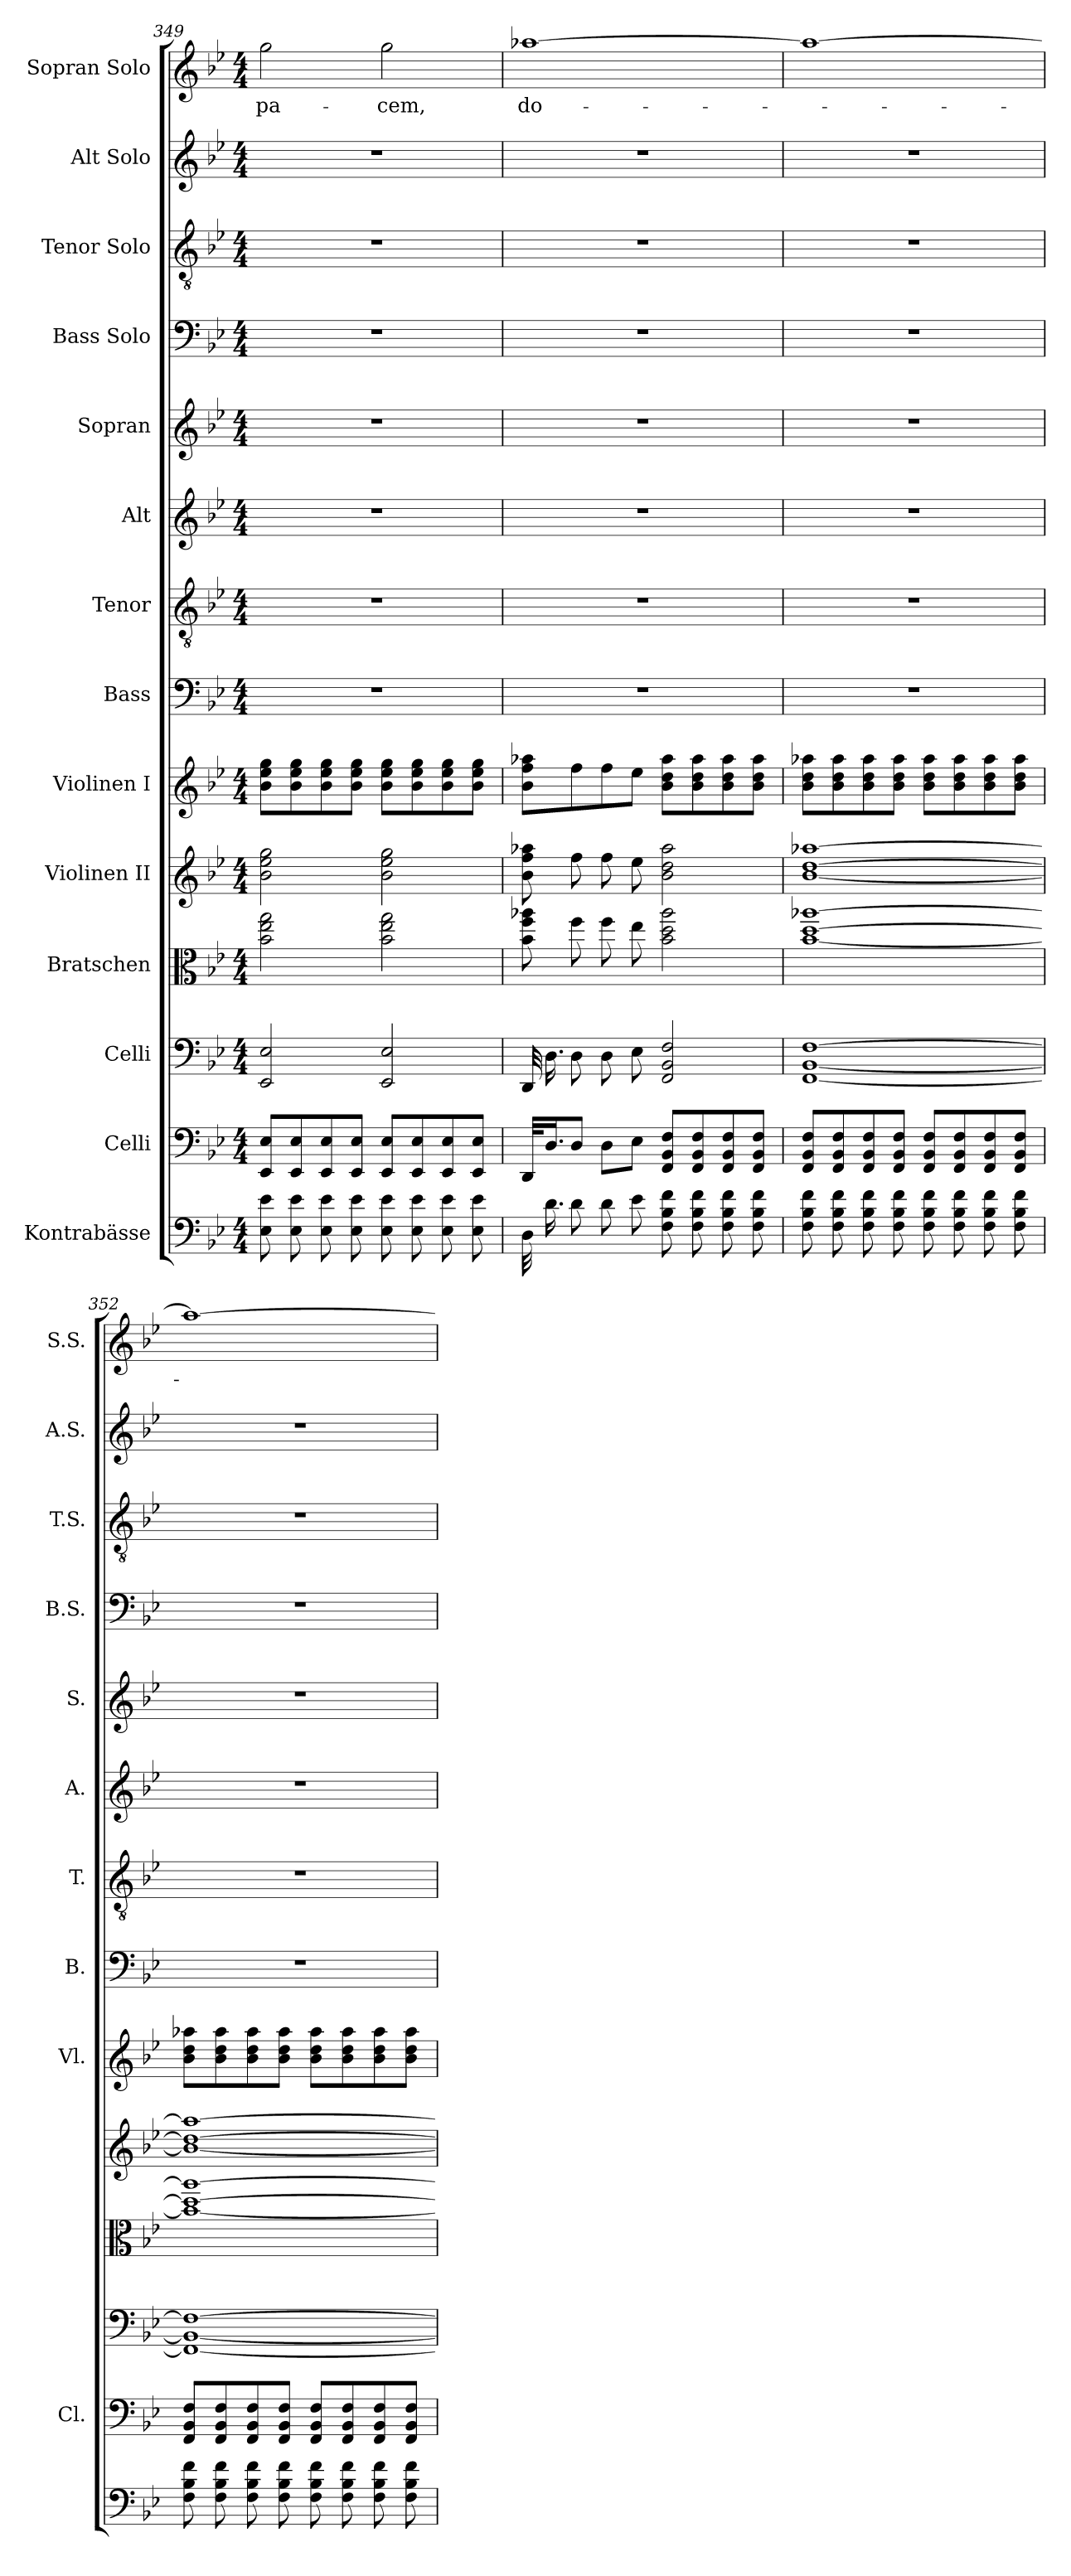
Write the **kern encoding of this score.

**kern	**kern	**kern	**kern	**kern	**kern	**kern	**kern	**kern	**kern	**kern	**kern	**kern	**kern	**text
*part14	*part13	*part12	*part11	*part10	*part9	*part8	*part7	*part6	*part5	*part4	*part3	*part2	*part1	*part1
*staff14	*staff13	*staff12	*staff11	*staff10	*staff9	*staff8	*staff7	*staff6	*staff5	*staff4	*staff3	*staff2	*staff1	*staff1
*I"Kontrabässe	*I"Celli	*I"Celli	*I"Bratschen	*I"Violinen II	*I"Violinen I	*I"Bass	*I"Tenor	*I"Alt	*I"Sopran	*I"Bass Solo	*I"Tenor Solo	*I"Alt Solo	*I"Sopran Solo	*
*	*I'Cl.	*	*	*	*I'Vl.	*I'B.	*I'T.	*I'A.	*I'S.	*I'B.S.	*I'T.S.	*I'A.S.	*I'S.S.	*
*clefF4	*clefF4	*clefF4	*clefC3	*clefG2	*clefG2	*clefF4	*clefGv2	*clefG2	*clefG2	*clefF4	*clefGv2	*clefG2	*clefG2	*
*ITrd7c12	*	*	*	*	*	*	*	*	*	*	*	*	*	*
*k[b-e-]	*k[b-e-]	*k[b-e-]	*k[b-e-]	*k[b-e-]	*k[b-e-]	*k[b-e-]	*k[b-e-]	*k[b-e-]	*k[b-e-]	*k[b-e-]	*k[b-e-]	*k[b-e-]	*k[b-e-]	*
*	*B-:	*B-:	*B-:	*B-:	*B-:	*B-:	*B-:	*B-:	*B-:	*B-:	*B-:	*B-:	*B-:	*
*M4/4	*M4/4	*M4/4	*M4/4	*M4/4	*M4/4	*M4/4	*M4/4	*M4/4	*M4/4	*M4/4	*M4/4	*M4/4	*M4/4	*
=349	=349	=349	=349	=349	=349	=349	=349	=349	=349	=349	=349	=349	=349	=349
!	!	!	!	!	!	!	!	!	!	!	!	!	!	!LO:LY:b
8EE-\ 8E-\	8EE-/ 8E-/L	2EE-/ 2E-/	2b-\ 2ee-\ 2gg\	2b-\ 2ee-\ 2gg\	8b-\ 8ee-\ 8gg\L	1r	1r	1r	1r	1r	1r	1r	2gg\	-pa-
8EE-\ 8E-\	8EE-/ 8E-/	.	.	.	8b-\ 8ee-\ 8gg\	.	.	.	.	.	.	.	.	.
8EE-\ 8E-\	8EE-/ 8E-/	.	.	.	8b-\ 8ee-\ 8gg\	.	.	.	.	.	.	.	.	.
8EE-\ 8E-\	8EE-/ 8E-/J	.	.	.	8b-\ 8ee-\ 8gg\J	.	.	.	.	.	.	.	.	.
!	!	!	!	!	!	!	!	!	!	!	!	!	!	!LO:LY:b
8EE-\ 8E-\	8EE-/ 8E-/L	2EE-/ 2E-/	2b-\ 2ee-\ 2gg\	2b-\ 2ee-\ 2gg\	8b-\ 8ee-\ 8gg\L	.	.	.	.	.	.	.	2gg\	cem,
8EE-\ 8E-\	8EE-/ 8E-/	.	.	.	8b-\ 8ee-\ 8gg\	.	.	.	.	.	.	.	.	.
8EE-\ 8E-\	8EE-/ 8E-/	.	.	.	8b-\ 8ee-\ 8gg\	.	.	.	.	.	.	.	.	.
8EE-\ 8E-\	8EE-/ 8E-/J	.	.	.	8b-\ 8ee-\ 8gg\J	.	.	.	.	.	.	.	.	.
!!LO:LB:g=z
=350	=350	=350	=350	=350	=350	=350	=350	=350	=350	=350	=350	=350	=350	=350
!	!	!	!	!	!	!	!	!	!	!	!	!	!	!LO:LY:b
32DD\	32DD/KLL	32DD/	8b-\ 8ff\ 8aa-X\	8b-\ 8ff\ 8aa-X\	8b-\ 8ff\ 8aa-X\L	1r	1r	1r	1r	1r	1r	1r	[1aa-X	-do-
16.D\	16.D/J	16.D\	.	.	.	.	.	.	.	.	.	.	.	.
8D\	8D/J	8D\	8ff\	8ff\	8ff\	.	.	.	.	.	.	.	.	.
8D\	8D\L	8D\	8ff\	8ff\	8ff\	.	.	.	.	.	.	.	.	.
8E-\	8E-\J	8E-\	8ee-\	8ee-\	8ee-\J	.	.	.	.	.	.	.	.	.
8FF\ 8BB-\ 8F\	8FF/ 8BB-/ 8F/L	2FF/ 2BB-/ 2F/	2b-\ 2dd\ 2aa-\	2b-\ 2dd\ 2aa-\	8b-\ 8dd\ 8aa-\L	.	.	.	.	.	.	.	.	.
8FF\ 8BB-\ 8F\	8FF/ 8BB-/ 8F/	.	.	.	8b-\ 8dd\ 8aa-\	.	.	.	.	.	.	.	.	.
8FF\ 8BB-\ 8F\	8FF/ 8BB-/ 8F/	.	.	.	8b-\ 8dd\ 8aa-\	.	.	.	.	.	.	.	.	.
8FF\ 8BB-\ 8F\	8FF/ 8BB-/ 8F/J	.	.	.	8b-\ 8dd\ 8aa-\J	.	.	.	.	.	.	.	.	.
=351	=351	=351	=351	=351	=351	=351	=351	=351	=351	=351	=351	=351	=351	=351
8FF\ 8BB-\ 8F\	8FF/ 8BB-/ 8F/L	[1FF [1BB- [1F	[1b- [1dd [1aa-X	[1b- [1dd [1aa-X	8b-\ 8dd\ 8aa-X\L	1r	1r	1r	1r	1r	1r	1r	1aa-_	.
8FF\ 8BB-\ 8F\	8FF/ 8BB-/ 8F/	.	.	.	8b-\ 8dd\ 8aa-\	.	.	.	.	.	.	.	.	.
8FF\ 8BB-\ 8F\	8FF/ 8BB-/ 8F/	.	.	.	8b-\ 8dd\ 8aa-\	.	.	.	.	.	.	.	.	.
8FF\ 8BB-\ 8F\	8FF/ 8BB-/ 8F/J	.	.	.	8b-\ 8dd\ 8aa-\J	.	.	.	.	.	.	.	.	.
8FF\ 8BB-\ 8F\	8FF/ 8BB-/ 8F/L	.	.	.	8b-\ 8dd\ 8aa-\L	.	.	.	.	.	.	.	.	.
8FF\ 8BB-\ 8F\	8FF/ 8BB-/ 8F/	.	.	.	8b-\ 8dd\ 8aa-\	.	.	.	.	.	.	.	.	.
8FF\ 8BB-\ 8F\	8FF/ 8BB-/ 8F/	.	.	.	8b-\ 8dd\ 8aa-\	.	.	.	.	.	.	.	.	.
8FF\ 8BB-\ 8F\	8FF/ 8BB-/ 8F/J	.	.	.	8b-\ 8dd\ 8aa-\J	.	.	.	.	.	.	.	.	.
=352	=352	=352	=352	=352	=352	=352	=352	=352	=352	=352	=352	=352	=352	=352
8FF\ 8BB-\ 8F\	8FF/ 8BB-/ 8F/L	1FF_ 1BB-_ 1F_	1b-_ 1dd_ 1aa-_	1b-_ 1dd_ 1aa-_	8b-\ 8dd\ 8aa-X\L	1r	1r	1r	1r	1r	1r	1r	1aa-_	.
8FF\ 8BB-\ 8F\	8FF/ 8BB-/ 8F/	.	.	.	8b-\ 8dd\ 8aa-\	.	.	.	.	.	.	.	.	.
8FF\ 8BB-\ 8F\	8FF/ 8BB-/ 8F/	.	.	.	8b-\ 8dd\ 8aa-\	.	.	.	.	.	.	.	.	.
8FF\ 8BB-\ 8F\	8FF/ 8BB-/ 8F/J	.	.	.	8b-\ 8dd\ 8aa-\J	.	.	.	.	.	.	.	.	.
8FF\ 8BB-\ 8F\	8FF/ 8BB-/ 8F/L	.	.	.	8b-\ 8dd\ 8aa-\L	.	.	.	.	.	.	.	.	.
8FF\ 8BB-\ 8F\	8FF/ 8BB-/ 8F/	.	.	.	8b-\ 8dd\ 8aa-\	.	.	.	.	.	.	.	.	.
8FF\ 8BB-\ 8F\	8FF/ 8BB-/ 8F/	.	.	.	8b-\ 8dd\ 8aa-\	.	.	.	.	.	.	.	.	.
8FF\ 8BB-\ 8F\	8FF/ 8BB-/ 8F/J	.	.	.	8b-\ 8dd\ 8aa-\J	.	.	.	.	.	.	.	.	.
=	=	=	=	=	=	=	=	=	=	=	=	=	=	=
*-	*-	*-	*-	*-	*-	*-	*-	*-	*-	*-	*-	*-	*-	*-
